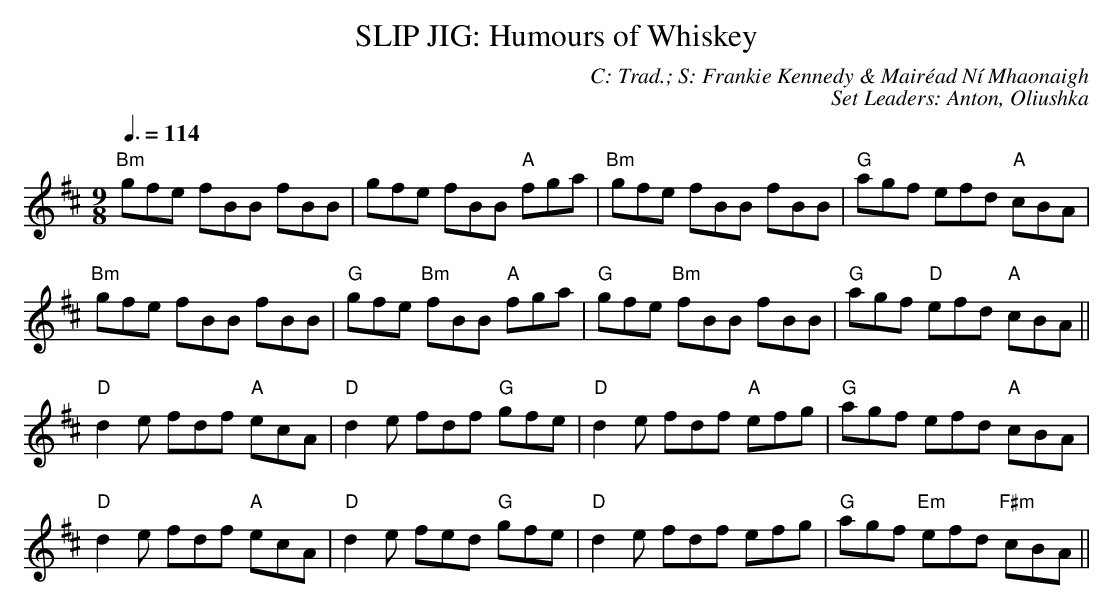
X:1
T: SLIP JIG: Humours of Whiskey
C: C: Trad.; S: Frankie Kennedy & Mairéad Ní Mhaonaigh
C: Set Leaders: Anton, Oliushka
M: 9/8
L: 1/8
Q: 3/8=114
K: Bmin
"Bm"gfe fBB fBB|gfe fBB "A"fga|"Bm"gfe fBB fBB|"G"agf efd "A"cBA|
"Bm"gfe fBB fBB|"G"gfe "Bm"fBB "A"fga|"G"gfe "Bm"fBB fBB|"G"agf "D"efd "A"cBA||
"D"d2e fdf "A"ecA|"D"d2e fdf "G"gfe|"D"d2e fdf "A"efg|"G"agf efd "A"cBA|
"D"d2e fdf "A"ecA|"D"d2e fed "G"gfe|"D"d2e fdf efg|"G"agf "Em"efd "F#m"cBA||
